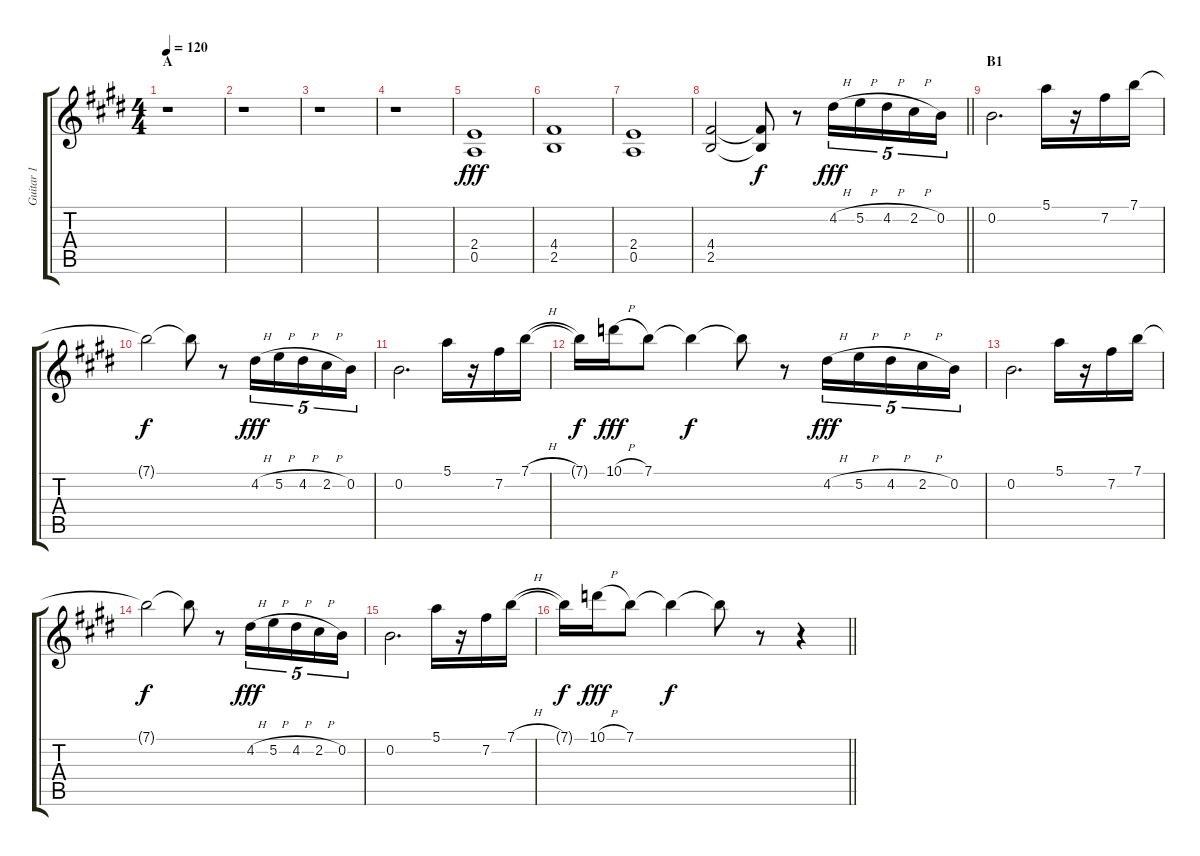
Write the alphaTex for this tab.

\track ("Guitar 1" "Guitar 1") {instrument distortionguitar}
\staff {score tabs}
\tuning (E4 B3 G3 D3 A2 E2) {hide}
\ts (4 4)
\section ("" "A")
\tempo 120
\clef g2
\ks e
r.1{dy fff instrument distortionguitar} |
r.1 |
r.1 |
r.1 |
(2.4 0.5).1 |
(4.4 2.5).1 |
(2.4 0.5).1 |
\barLineRight lightlight
(4.4 2.5).2 (4.4{t} 2.5{t}).8{dy f} r.8 4.2{h}.16{tu (5 4) dy fff} 5.2{h}.16{tu (5 4)} 4.2{h}.16{tu (5 4)} 2.2{h}.16{tu (5 4)} 0.2.16{tu (5 4)} |
\section ("" "B1")
0.2.2{d} 5.1.16 r.16 7.2.16 7.1.16 |
7.1{t}.2{dy f} 7.1{t}.8 r.8 4.2{h}.16{tu (5 4) dy fff} 5.2{h}.16{tu (5 4)} 4.2{h}.16{tu (5 4)} 2.2{h}.16{tu (5 4)} 0.2.16{tu (5 4)} |
0.2.2{d} 5.1.16 r.16 7.2.16 7.1{h}.16 |
7.1{t}.16{dy f} 10.1{h}.16{dy fff} 7.1.8 7.1{t}.4{dy f} 7.1{t}.8 r.8 4.2{h}.16{tu (5 4) dy fff} 5.2{h}.16{tu (5 4)} 4.2{h}.16{tu (5 4)} 2.2{h}.16{tu (5 4)} 0.2.16{tu (5 4)} |
0.2.2{d} 5.1.16 r.16 7.2.16 7.1.16 |
7.1{t}.2{dy f} 7.1{t}.8 r.8 4.2{h}.16{tu (5 4) dy fff} 5.2{h}.16{tu (5 4)} 4.2{h}.16{tu (5 4)} 2.2{h}.16{tu (5 4)} 0.2.16{tu (5 4)} |
0.2.2{d} 5.1.16 r.16 7.2.16 7.1{h}.16 |
\barLineRight lightlight
7.1{t}.16{dy f} 10.1{h}.16{dy fff} 7.1.8 7.1{t}.4{dy f} 7.1{t}.8 r.8 r.4
